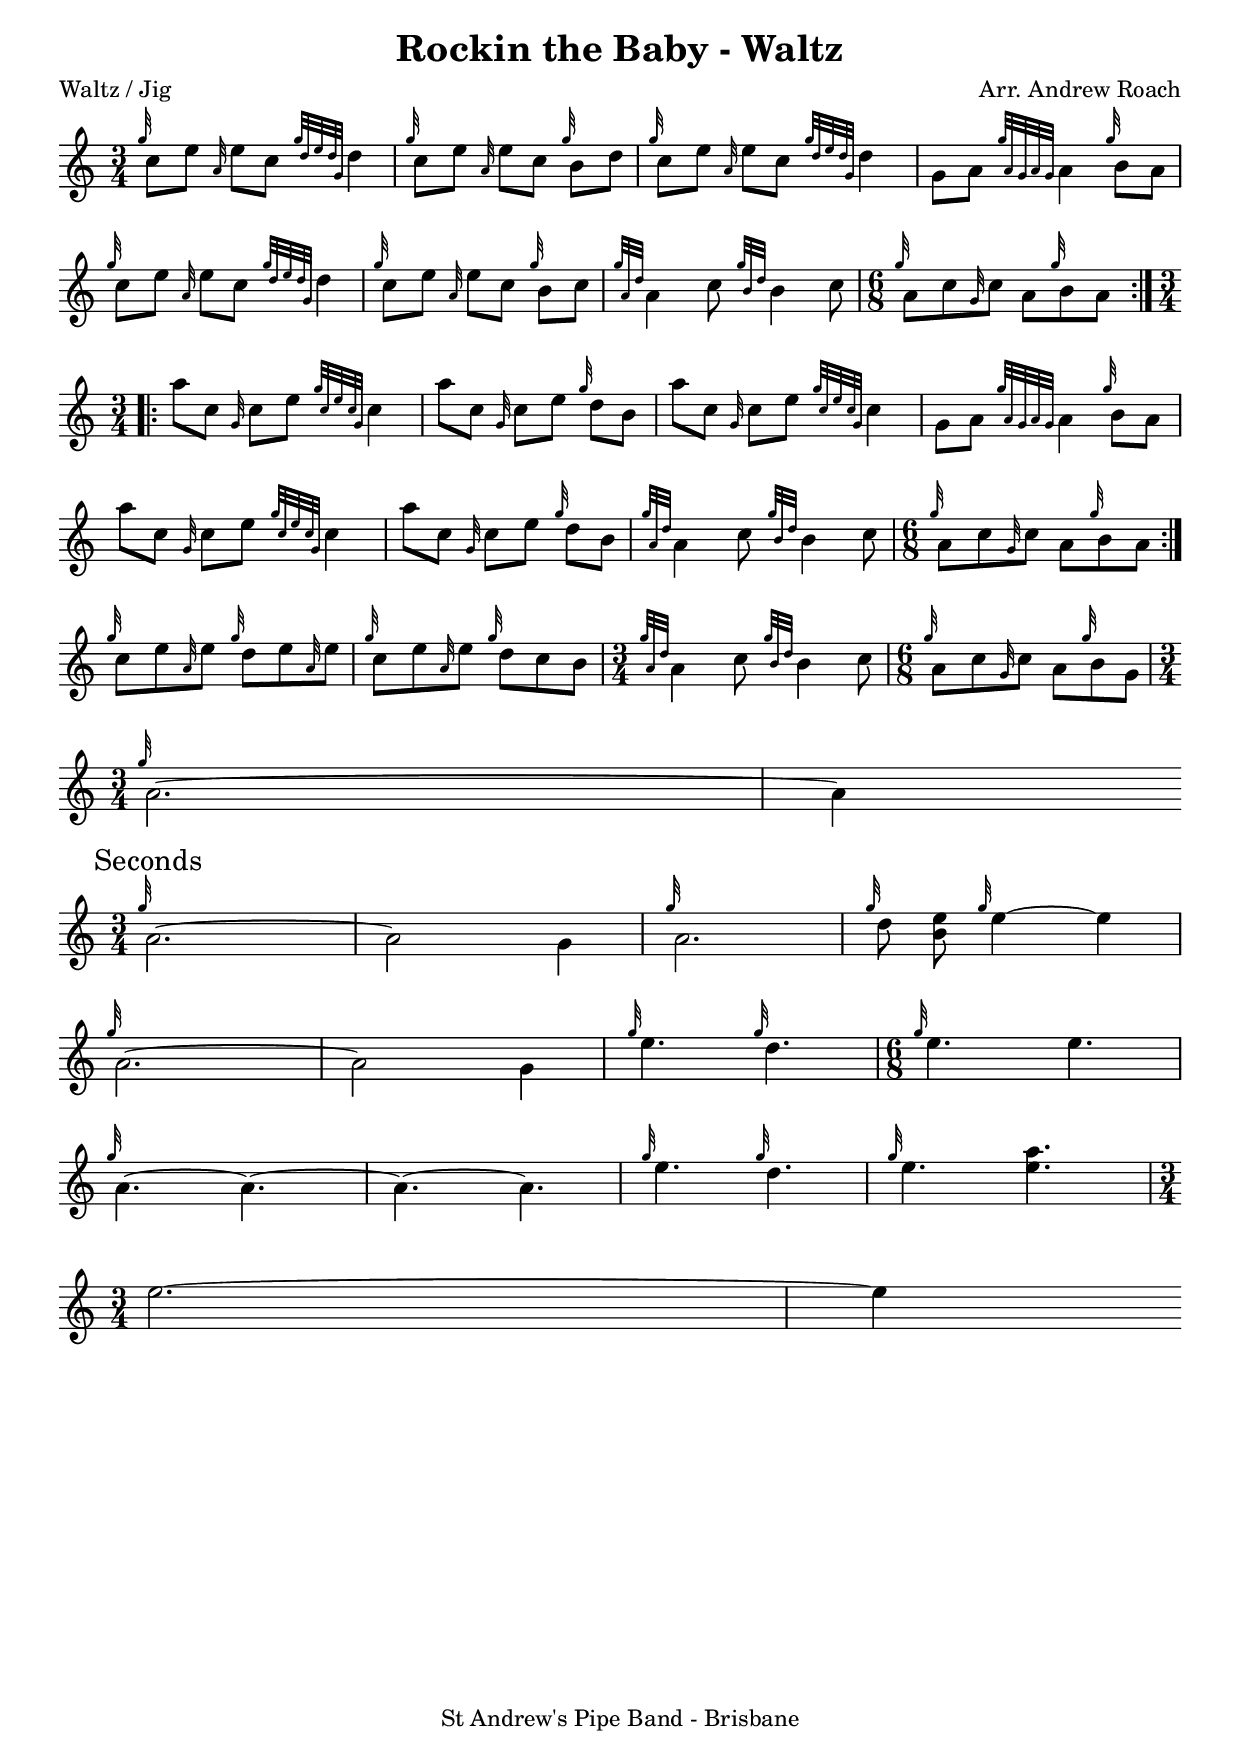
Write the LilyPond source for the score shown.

\version "2.18.2"
\include "bagpipe.ly"
\include "bagpipe_new.ly"

\paper {
  indent = 0\mm
}
\layout {
  \context {
    \Score
    \override NonMusicalPaperColumn #'line-break-permission = ##f
  }
}

\header {
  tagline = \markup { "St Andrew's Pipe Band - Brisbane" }
  meter = "Waltz / Jig"
  title = "Rockin the Baby - Waltz"
  composer = ""
  arranger = "Arr. Andrew Roach"
}

waltzBeaming = {
  \set Timing.beamExceptions = #'()
  \set Timing.baseMoment = #(ly:make-moment 1/4)
  \set Timing.beatStructure = #'(1 1 1)
}

\score {
  {
    \bagpipeKey


    % Part 1
    \repeat volta 2 {
      \time 3/4
      \waltzBeaming
      \grg c8 e8 \gra e8 c8 \shaked d4
      \grg c8 e8 \gra e8 c8 \grg b8 d8
      \grg c8 e8 \gra e8 c8 \shaked d4
      G8 a8 \gbirl a4 \grg b8 a8
      \break


      \grg c8 e8 \gra e8 c8 \shaked d4
      \grg c8 e8 \gra e8 c8 \grg b8 c8
      \dbla a4 c8 \dblb b4 c8

      \time 6/8
      \grg a8 c8 \grG c8 a8 \grg b8 a8
    }
    \break

    \repeat volta 2 {
      \time 3/4
      \waltzBeaming
      A8 c8 \grG c8 e8 \shakec c4
      A8 c8 \grG c8 e8 \grg d8 b8
      A8 c8 \grG c8 e8 \shakec c4
      G8 a8 \gbirl a4 \grg b8 a8
      \break


      A8 c8 \grG c8 e8 \shakec c4
      A8 c8 \grG c8 e8 \grg d8 b8
      \dbla a4 c8 \dblb b4 c8

      \time 6/8
      \grg a8 c8 \grG c8 a8 \grg b8 a8
    }
    \break

    {
      \grg c8 e8 \gra e8 \grg d8 e8 \gra e8
      \grg c8 e8 \gra e8 \grg d8 c8 b8
      
      \time 3/4
      \waltzBeaming
      \dbla a4 c8 \dblb b4 c8
      
      \time 6/8
      \grg a8 c8 \grG c8 a8 \grg b8 G8
      \break
      
      \time 3/4
      \grg a2. ~ a4
    }
  }
}
\score {
    {
    \bagpipeKey
    
    \mark "Seconds"


    % Part 1
    {
      \time 3/4
      \waltzBeaming
      \grg a2. ~ a2 G4
      \grg a2. \grg d8
      \new Voice <<
        { e8 }
        { b8 }
      >>
      \grg e4 ~ e4
      \break
      
      \grg a2. ~ a2 G4
      \grg e4. \grg d4.
      \time 6/8
      \grg e4. e4.
      
      \break
      
      \grg a4. ~ a4. ~ a4. ~ a4.
      \grg e4. \grg d4.
      \grg e4.
      \new Voice <<
        { A4. }
        { e4. }
      >>
      \break
      \time 3/4
      {
        e2. ~ e4
      }
      
    }
  }
}